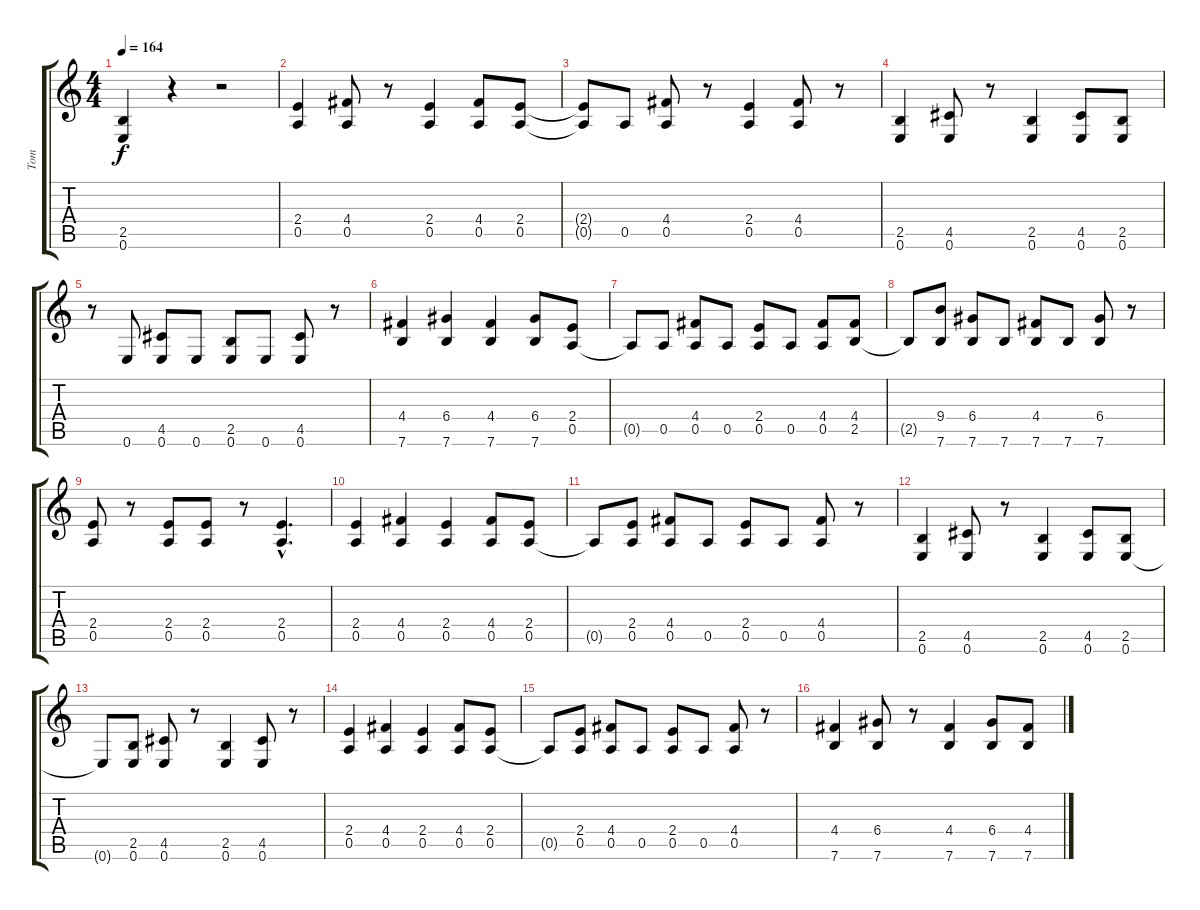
\track ("Tom" "Tom") {instrument electricguitarclean}
\staff {score tabs}
\tuning (E4 B3 G3 D3 A2 E2) {hide}
\ts (4 4)
\tempo 164
\clef g2
\ks c
(2.5 0.6).4{dy f} r.4 r.2 |
(2.4 0.5).4 (4.4 0.5).8 r.8 (2.4 0.5).4 (4.4 0.5).8 (2.4 0.5).8 |
(2.4{t} 0.5{t}).8 0.5.8 (4.4 0.5).8 r.8 (2.4 0.5).4 (4.4 0.5).8 r.8 |
(2.5 0.6).4 (4.5 0.6).8 r.8 (2.5 0.6).4 (4.5 0.6).8 (2.5 0.6).8 |
r.8 0.6.8 (4.5 0.6).8 0.6.8 (2.5 0.6).8 0.6.8 (4.5 0.6).8 r.8 |
(4.4 7.6).4 (6.4 7.6).4 (4.4 7.6).4 (6.4 7.6).8 (2.4 0.5).8 |
0.5{t}.8 0.5.8 (4.4 0.5).8 0.5.8 (2.4 0.5).8 0.5.8 (4.4 0.5).8 (4.4 2.5).8 |
2.5{t}.8 (9.4 7.6).8 (6.4 7.6).8 7.6.8 (4.4 7.6).8 7.6.8 (6.4 7.6).8 r.8 |
(2.4 0.5).8 r.8 (2.4 0.5).8 (2.4 0.5).8 r.8 (2.4{hac} 0.5{hac}).4{d} |
(2.4 0.5).4 (4.4 0.5).4 (2.4 0.5).4 (4.4 0.5).8 (2.4 0.5).8 |
0.5{t}.8 (2.4 0.5).8 (4.4 0.5).8 0.5.8 (2.4 0.5).8 0.5.8 (4.4 0.5).8 r.8 |
(2.5 0.6).4 (4.5 0.6).8 r.8 (2.5 0.6).4 (4.5 0.6).8 (2.5 0.6).8 |
0.6{t}.8 (2.5 0.6).8 (4.5 0.6).8 r.8 (2.5 0.6).4 (4.5 0.6).8 r.8 |
(2.4 0.5).4 (4.4 0.5).4 (2.4 0.5).4 (4.4 0.5).8 (2.4 0.5).8 |
0.5{t}.8 (2.4 0.5).8 (4.4 0.5).8 0.5.8 (2.4 0.5).8 0.5.8 (4.4 0.5).8 r.8 |
(4.4 7.6).4 (6.4 7.6).8 r.8 (4.4 7.6).4 (6.4 7.6).8 (4.4 7.6).8
